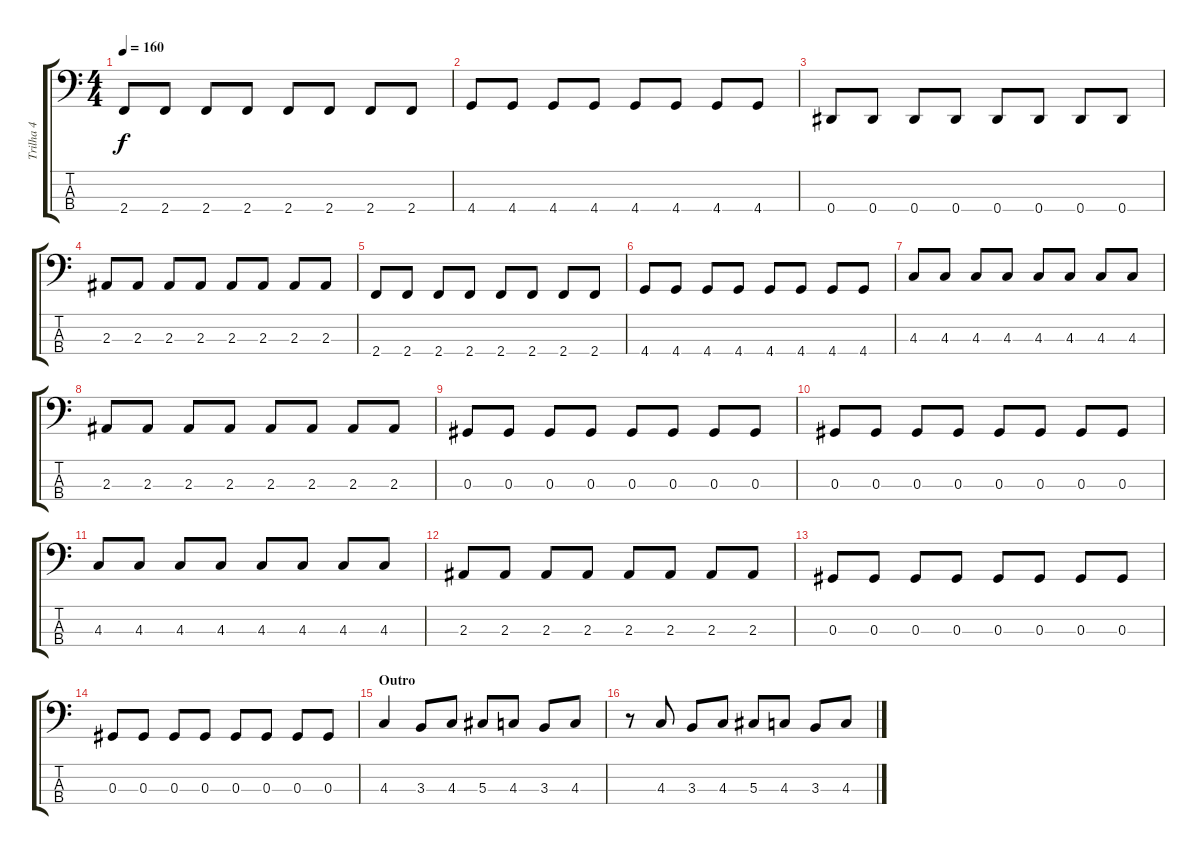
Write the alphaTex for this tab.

\track ("Trilha 4" "Trilha 4") {instrument electricbassfinger}
\staff {score tabs}
\tuning (Gb2 Db2 Ab1 Eb1) {hide}
\ts (4 4)
\tempo 160
\clef f4
\ks c
2.4.8{dy f} 2.4.8 2.4.8 2.4.8 2.4.8 2.4.8 2.4.8 2.4.8 |
4.4.8 4.4.8 4.4.8 4.4.8 4.4.8 4.4.8 4.4.8 4.4.8 |
0.4.8 0.4.8 0.4.8 0.4.8 0.4.8 0.4.8 0.4.8 0.4.8 |
2.3.8 2.3.8 2.3.8 2.3.8 2.3.8 2.3.8 2.3.8 2.3.8 |
2.4.8 2.4.8 2.4.8 2.4.8 2.4.8 2.4.8 2.4.8 2.4.8 |
4.4.8 4.4.8 4.4.8 4.4.8 4.4.8 4.4.8 4.4.8 4.4.8 |
4.3.8 4.3.8 4.3.8 4.3.8 4.3.8 4.3.8 4.3.8 4.3.8 |
2.3.8 2.3.8 2.3.8 2.3.8 2.3.8 2.3.8 2.3.8 2.3.8 |
0.3.8 0.3.8 0.3.8 0.3.8 0.3.8 0.3.8 0.3.8 0.3.8 |
0.3.8 0.3.8 0.3.8 0.3.8 0.3.8 0.3.8 0.3.8 0.3.8 |
4.3.8 4.3.8 4.3.8 4.3.8 4.3.8 4.3.8 4.3.8 4.3.8 |
2.3.8 2.3.8 2.3.8 2.3.8 2.3.8 2.3.8 2.3.8 2.3.8 |
0.3.8 0.3.8 0.3.8 0.3.8 0.3.8 0.3.8 0.3.8 0.3.8 |
0.3.8 0.3.8 0.3.8 0.3.8 0.3.8 0.3.8 0.3.8 0.3.8 |
\section ("" "Outro")
4.3.4 3.3.8 4.3.8 5.3.8 4.3.8 3.3.8 4.3.8 |
r.8 4.3.8 3.3.8 4.3.8 5.3.8 4.3.8 3.3.8 4.3.8
